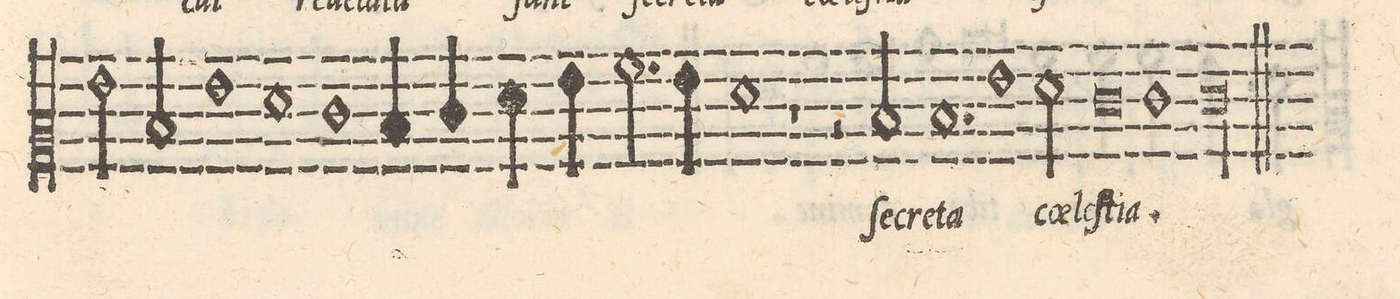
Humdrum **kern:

**kern	**text
*I"ALTVS	*
*clefC2	*
*k[]	*
*met(C|)	*
*M2/1	*
2g\	-ta
2d/	sunt
1g	se-
=51-	=51-
1fny	-cre-
1e	-ta
=52-	=52-
4d/	cœ-
4e/	-les-
4f\	.
4g\	.
2.a\	.
4g\	-ti-
=53-	=53-
1f	-a
1r	.
*	*Xij
=54-	=54-
2r	.
2d/	ſe-
1.d	-cre-
=55-	=55-
1g	-ta
2f\	cœ-
=56-	=56-
0e	-leſ-
=57-	=57-
1e	-ti-
00e	-a.
==	==
*-	*-
